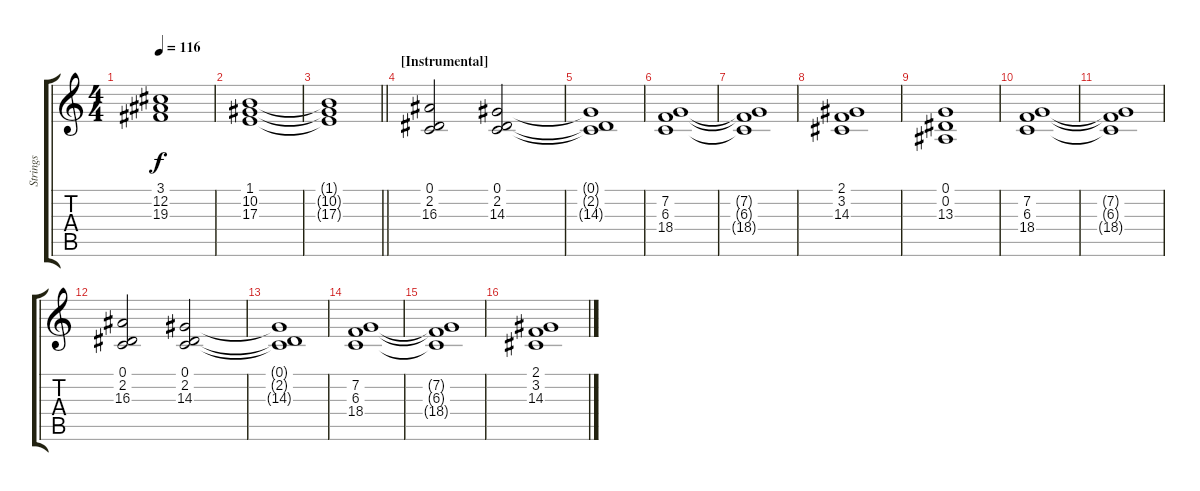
\track ("Strings" "Strings") {instrument stringensemble1}
\staff {score tabs}
\tuning (Eb4 Bb3 Gb3 Db3 Ab2 Eb2) {hide}
\ts (4 4)
\tempo 116
\clef g2
\ks c
(3.1{t} 12.2{t} 19.3{t}).1{dy f} |
(1.1 10.2 17.3).1 |
\barLineRight lightlight
(1.1{t} 10.2{t} 17.3{t}).1 |
\section ("" "[Instrumental]")
(0.1 2.2 16.3).2 (0.1 2.2 14.3).2 |
(0.1{t} 2.2{t} 14.3{t}).1 |
(7.2 6.3 18.4).1 |
(7.2{t} 6.3{t} 18.4{t}).1 |
(2.1 3.2 14.3).1 |
(0.1 0.2 13.3).1 |
(7.2 6.3 18.4).1 |
(7.2{t} 6.3{t} 18.4{t}).1 |
(0.1 2.2 16.3).2 (0.1 2.2 14.3).2 |
(0.1{t} 2.2{t} 14.3{t}).1 |
(7.2 6.3 18.4).1 |
(7.2{t} 6.3{t} 18.4{t}).1 |
(2.1 3.2 14.3).1
